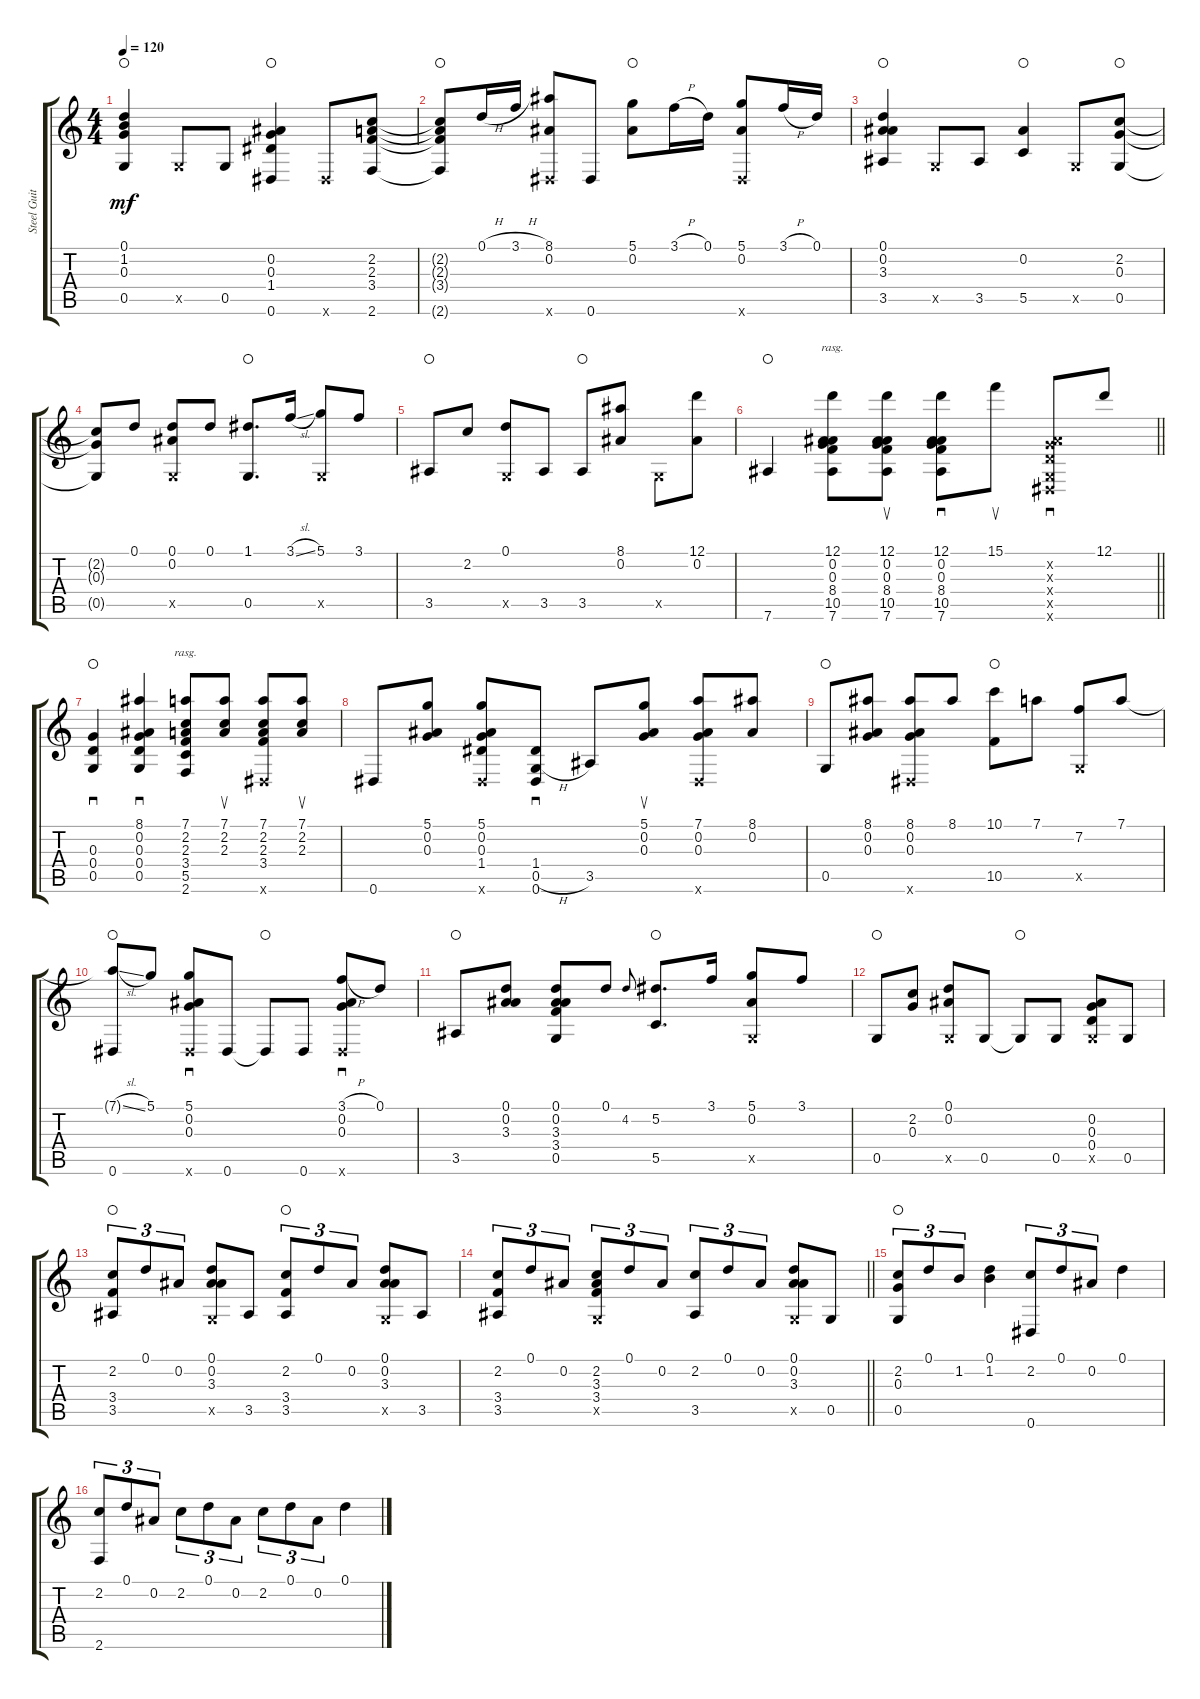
\track ("Steel Guitar" "Steel Guit") {instrument acousticguitarsteel}
\staff {score tabs}
\tuning (D4 Bb3 G3 D3 G2 Eb2) {hide}
\ts (4 4)
\tempo 120
\clef g2
\ks c
(0.1 1.2 0.3 0.5).4{dy mf waho} 0.5{x}.8 0.5.8 (0.2 0.3 1.4 0.6).4{waho} 0.6{x}.8 (2.2 2.3 3.4 2.6).8 |
(2.2{t} 2.3{t} 3.4{t} 2.6{t}).8{waho} 0.1{h}.16 3.1{h}.16 (8.1 0.2 0.6{x}).8 0.6.8 (5.1 0.2).8{waho} 3.1{h}.16 0.1.16 (5.1 0.2 0.6{x}).8 3.1{h}.16 0.1.16 |
(0.1 0.2 3.3 3.5).4{waho} 0.5{x}.8 3.5.8 (0.2 5.5).4{waho} 0.5{x}.8 (2.2 0.3 0.5).8{waho} |
(2.2{t} 0.3{t} 0.5{t}).8 0.1.8 (0.1 0.2 0.5{x}).8 0.1.8 (1.1 0.5).8{d waho} 3.1{sl}.16 (5.1 0.5{x}).8 3.1.8 |
3.5.8{waho} 2.2.8 (0.1 0.5{x}).8 3.5.8 3.5.8{waho} (8.1 0.2).8 0.5{x}.8 (12.1 0.2).8 |
\barLineRight lightlight
7.6.4{waho} (12.1 0.2 0.3 8.4 10.5 7.6).8{rasg ii} (12.1 0.2 0.3 8.4 10.5 7.6).8{su} (12.1 0.2 0.3 8.4 10.5 7.6).8{sd} 15.1.8{su} (0.2{x} 0.3{x} 0.4{x} 0.5{x} 0.6{x}).8{sd} 12.1.8 |
(0.3 0.4 0.5).4{sd waho} (8.1 0.2 0.3 0.4 0.5).4{sd} (7.1 2.2 2.3 3.4 5.5 2.6).8{rasg ii} (7.1 2.2 2.3).8{su} (7.1 2.2 2.3 3.4 0.6{x}).8 (7.1 2.2 2.3).8{su} |
0.6.8 (5.1 0.2 0.3).8 (5.1 0.2 0.3 1.4 0.6{x}).8 (1.4 0.5{h} 0.6).8{sd} 3.5.8 (5.1 0.2 0.3).8{su} (7.1 0.2 0.3 0.6{x}).8 (8.1 0.2).8 |
0.5.8{waho} (8.1 0.2 0.3).8 (8.1 0.2 0.3 0.6{x}).8 8.1.8 (10.1 10.5).8{waho} 7.1.8 (7.2 0.5{x}).8 7.1.8 |
(7.1{sl t} 0.6).8{waho} 5.1.8 (5.1 0.2 0.3 0.6{x}).8{sd} 0.6.8 0.6{t}.8{waho} 0.6.8 (3.1{h} 0.2 0.3 0.6{x}).8{sd} 0.1.8 |
3.5.8{waho} (0.1 0.2 3.3).8 (0.1 0.2 3.3 3.4 0.5).8 0.1.8 4.2.8{gr onbeat} (5.2 5.5).8{d waho} 3.1.16 (5.1 0.2 0.5{x}).8 3.1.8 |
0.5.8{waho} (2.2 0.3).8 (0.1 0.2 0.5{x}).8 0.5.8 0.5{t}.8{waho} 0.5.8 (0.2 0.3 0.4 0.5{x}).8 0.5.8 |
(2.2 3.4 3.5).8{tu (3 2) waho} 0.1.8{tu (3 2)} 0.2.8{tu (3 2)} (0.1 0.2 3.3 0.5{x}).8 3.5.8 (2.2 3.4 3.5).8{tu (3 2) waho} 0.1.8{tu (3 2)} 0.2.8{tu (3 2)} (0.1 0.2 3.3 0.5{x}).8 3.5.8 |
\barLineRight lightlight
(2.2 3.4 3.5).8{tu (3 2)} 0.1.8{tu (3 2)} 0.2.8{tu (3 2)} (2.2 3.3 3.4 0.5{x}).8{tu (3 2)} 0.1.8{tu (3 2)} 0.2.8{tu (3 2)} (2.2 3.5).8{tu (3 2)} 0.1.8{tu (3 2)} 0.2.8{tu (3 2)} (0.1 0.2 3.3 0.5{x}).8 0.5.8 |
(2.2 0.3 0.5).8{tu (3 2) waho} 0.1.8{tu (3 2)} 1.2.8{tu (3 2)} (0.1 1.2).4 (2.2 0.6).8{tu (3 2)} 0.1.8{tu (3 2)} 0.2.8{tu (3 2)} 0.1.4 |
(2.2 2.6).8{tu (3 2)} 0.1.8{tu (3 2)} 0.2.8{tu (3 2)} 2.2.8{tu (3 2)} 0.1.8{tu (3 2)} 0.2.8{tu (3 2)} 2.2.8{tu (3 2)} 0.1.8{tu (3 2)} 0.2.8{tu (3 2)} 0.1.4
